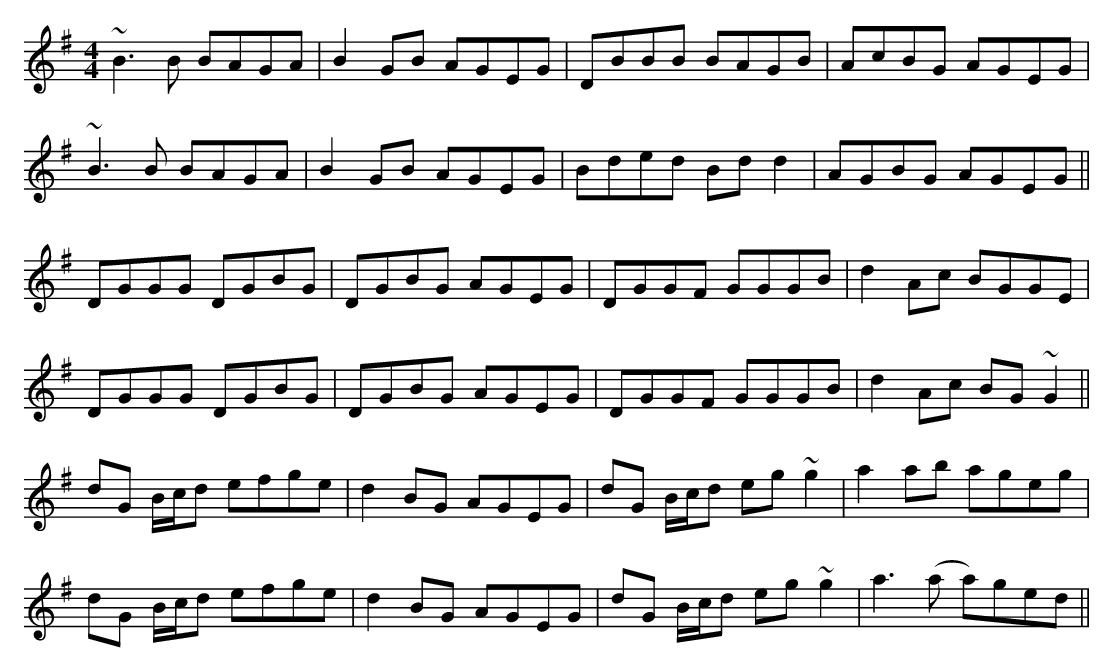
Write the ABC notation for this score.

X:1
M:4/4
K:G
~B3B BAGA|B2GB AGEG|DBBB BAGB|AcBG AGEG|
~B3B BAGA|B2GB AGEG |Bded Bdd2|AGBG AGEG||
DGGG DGBG|DGBG AGEG|DGGF GGGB|d2Ac BGGE|
DGGG DGBG|DGBG AGEG|DGGF GGGB |d2Ac BG~G2||
dG B/c/d efge|d2BG AGEG| dG B/c/d eg~g2|a2ab ageg|
dG B/c/d efge|d2BG AGEG| dG B/c/d eg~g2|a3 (a a)ged||
